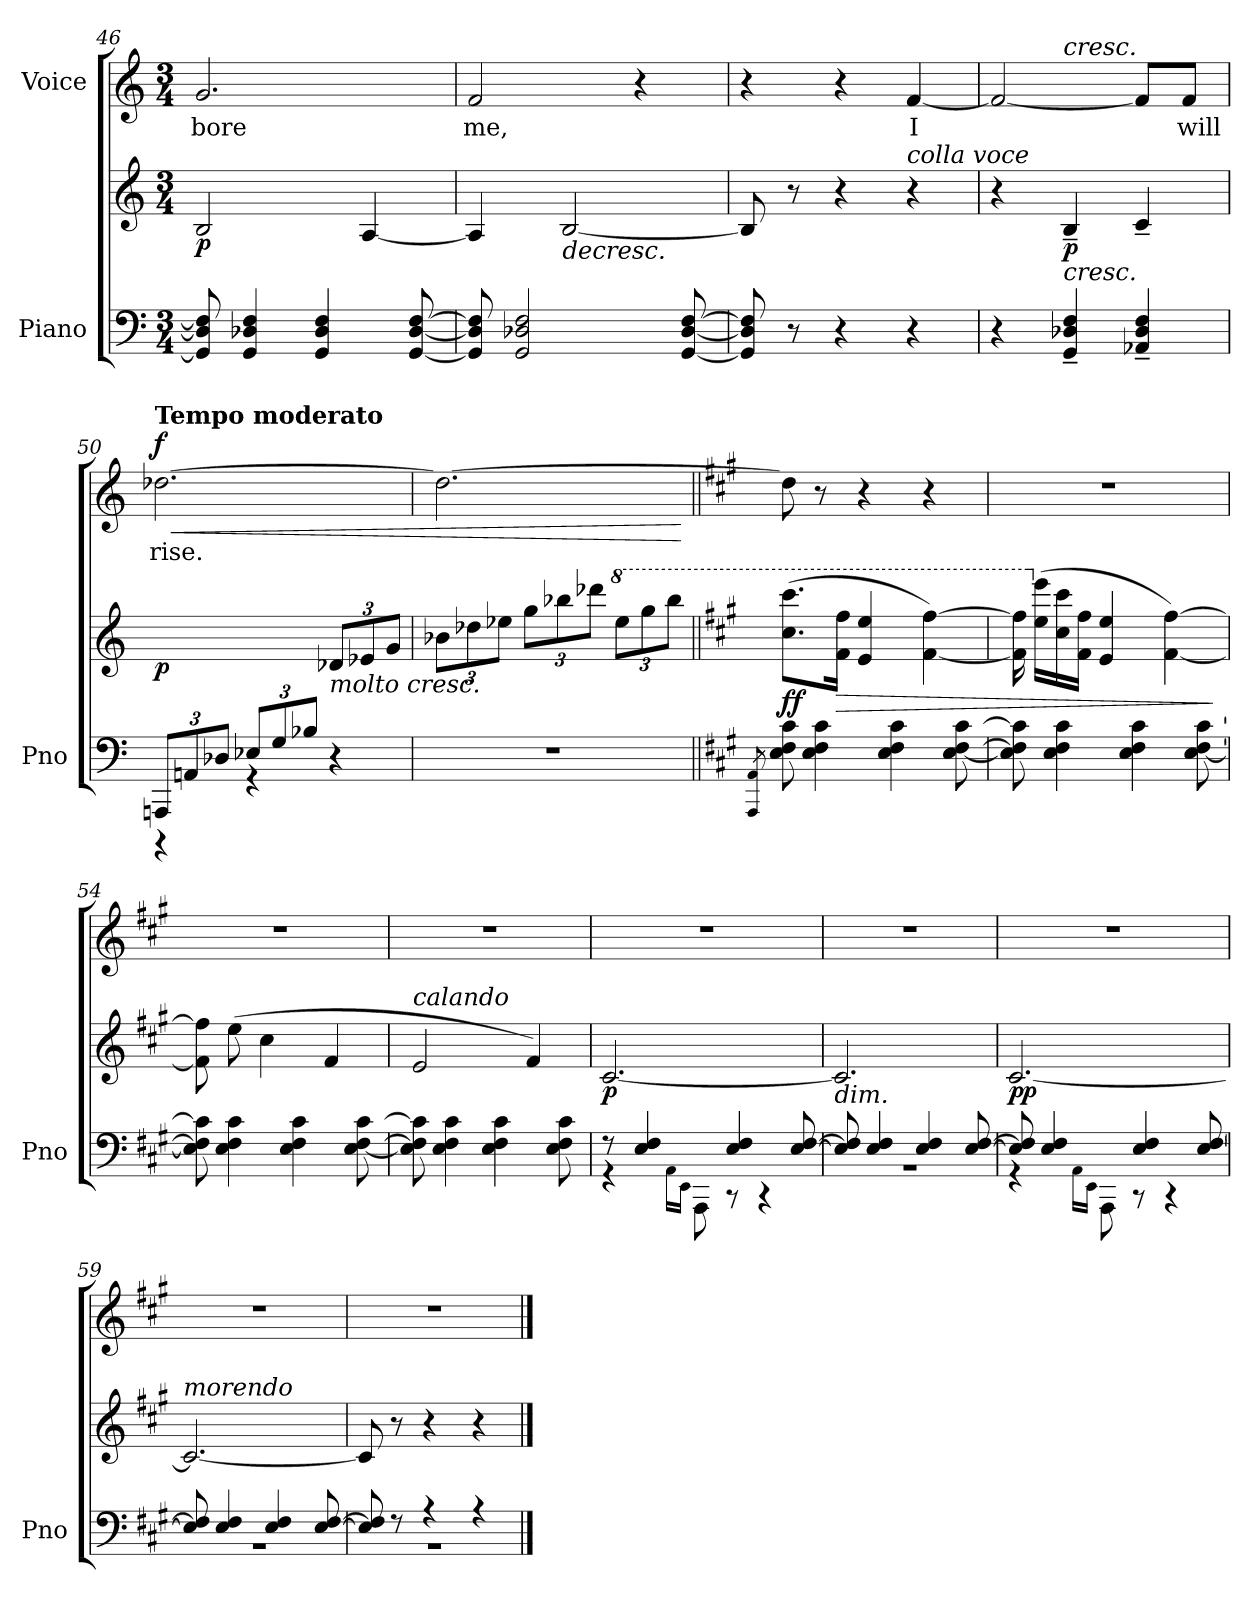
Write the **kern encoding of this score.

**kern	**kern	**dynam	**kern	**text	**dynam
*part2	*part2	*part2	*part1	*part1	*part1
*staff3	*staff2	*staff2/3	*staff1	*staff1	*staff1
*I"Piano	*	*	*I"Voice	*	*
*I'Pno	*	*	*	*	*
*clefF4	*clefG2	*	*clefG2	*	*
*k[]	*k[]	*	*k[]	*	*
*M3/4	*M3/4	*	*M3/4	*	*
=46	=46	=46	=46	=46	=46
!	!	!LO:DY:b	!	!	!
8GG/] 8D-/] 8F/]	2B/	p	2.g/	bore	.
4GG/ 4D-X/ 4F/	.	.	.	.	.
4GG/ 4D-/ 4F/	.	.	.	.	.
.	[4A/	.	.	.	.
[8GG/ [8D-/ [8F/	.	.	.	.	.
=47	=47	=47	=47	=47	=47
8GG/] 8D-/] 8F/]	4A/]	.	2f/	me,	.
2GG/ 2D-X/ 2F/	.	.	.	.	.
!	!	!LO:HP:b	!	!	!
.	[2B/	>	.	.	.
.	.	.	4r	.	.
[8GG/ [8D-/ [8F/	.	.	.	.	.
=48	=48	=48	=48	=48	=48
8GG/] 8D-/] 8F/]	8B/]	.	4r	.	.
8r	8r	.	.	.	.
4r	4r	.	4r	.	.
!	!LO:TX:i:t=colla   voce	!	!	!	!
!	!	!	!	!	!LO:DY:a
!	!	!	!	!	!LO:DY:n=1:a
4r	4r	.	[4f/	I	p other-dynamics
=49	=49	=49	=49	=49	=49
*	*	*	*^	*	*
4r	4r	.	2f/_	4ryy	.	.
!	!	!	!	!LO:TX:a:i:t=cresc.	!	!
!	!	!LO:HP:b	!	!	!	!
!	!	!LO:DY:n=1:b	!	!	!	!
4GG/~ 4D-X/~ 4F/~	4B~/	< p	.	4ryy	.	.
4AA-X/~ 4D-/~ 4F/~	4c~/	.	8f/L]	4ryy	.	.
.	.	.	8f/J	.	will	.
*	*	*	*v	*v	*	*
.	.	]	.	.	.
=50	=50	=50	=50	=50	=50
*Xbrackettup	*	*	*	*	*
*^	*	*	*	*	*
!	!	!	!	!LO:TX:a:B:t=Tempo moderato	!	!
!	!	!	!LO:DY:b	!	!	!LO:HP:b
!	!	!	!	!	!	!LO:DY:n=1:a
(12AAAn/L	4r	2ryy	p	[2.dd-X\	rise.	< f
12AAn/	.	.	.	.	.	.
12D-X/J	.	.	.	.	.	.
12E-X/L	4r	.	.	.	.	.
12G/	.	.	.	.	.	.
12B-X/J	.	.	.	.	.	.
*	*	*Xbrackettup	*	*	*	*
!	!	!LO:TX:b:i:t=molto cresc.	!	!	!	!
4ryy	4r	12d-X/L	.	.	.	.
.	.	12e-X/	.	.	.	.
.	.	12g/J	.	.	.	.
*v	*v	*	*	*	*	*
=51	=51	=51	=51	=51	=51
2.r	12b-X\L	.	2.dd-\_	.	.
.	12dd-X\	.	.	.	.
.	12ee-X\J	.	.	.	.
.	12gg\L	.	.	.	.
.	12bb-X\	.	.	.	.
.	12ddd-X\J	.	.	.	.
*	*8va	*	*	*	*
.	12eee-\L	.	.	.	.
.	12ggg\	.	.	.	.
.	12bbb-\J)	.	.	.	.
.	.	.	.	.	[
=52||	=52||	=52||	=52||	=52||	=52||
*k[f#c#g#]	*k[f#c#g#]	*	*k[f#c#g#]	*	*
8qAAA/ 8qAA/	.	.	.	.	.
!	!	!LO:DY:b	!	!	!
8E\ 8F#\ 8c#\	(8.ccc#\ 8.cccc#\L	ff	8dd-\]	.	.
4E\ 4F#\ 4c#\	.	.	8r	.	.
!	!	!LO:HP:b	!	!	!
.	16ff#\ 16fff#\Jk	>	.	.	.
.	4ee/ 4eee/	.	4r	.	.
4E\ 4F#\ 4c#\	.	.	.	.	.
.	[4ff#\ [4fff#\)	.	4r	.	.
[8E\ [8F#\ [8c#\	.	.	.	.	.
.	.	[	.	.	.
=53	=53	=53	=53	=53	=53
8E\] 8F#\] 8c#\]	16ff#\] 16fff#\]	.	2.r	.	.
*	*X8va	*	*	*	*
.	(16ee\ 16eee\LL	.	.	.	.
4E\ 4F#\ 4c#\	16cc#\ 16ccc#\	.	.	.	.
.	16f#\ 16ff#\JJ	.	.	.	.
.	4e/ 4ee/	.	.	.	.
4E\ 4F#\ 4c#\	.	.	.	.	.
.	[4f#\ [4ff#\)	.	.	.	.
[8E\ [8F#\ [8c#\	.	.	.	.	.
.	.	]	.	.	.
=54	=54	=54	=54	=54	=54
8E\] 8F#\] 8c#\]	8f#\] 8ff#\]	.	2.r	.	.
4E\ 4F#\ 4c#\	(8ee\	.	.	.	.
.	4cc#\	.	.	.	.
4E\ 4F#\ 4c#\	.	.	.	.	.
.	4f#/	.	.	.	.
[8E\ [8F#\ [8c#\	.	.	.	.	.
=55	=55	=55	=55	=55	=55
!	!LO:TX:i:t=calando	!	!	!	!
8E\] 8F#\] 8c#\]	2e/	.	2.r	.	.
4E\ 4F#\ 4c#\	.	.	.	.	.
4E\ 4F#\ 4c#\	.	.	.	.	.
.	4f#/)	.	.	.	.
8E\ 8F#\ 8c#\	.	.	.	.	.
=56	=56	=56	=56	=56	=56
*^	*	*	*	*	*
!	!	!	!LO:DY:b	!	!	!
8r	4r	[2.c#/	p	2.r	.	.
4E/ 4F#/	.	.	.	.	.	.
.	16qAA\LL	.	.	.	.	.
.	16qEE\JJ	.	.	.	.	.
.	8AAA\	.	.	.	.	.
4E/ 4F#/	8r	.	.	.	.	.
.	4r	.	.	.	.	.
[<8E/ [8F#/	.	.	.	.	.	.
=57	=57	=57	=57	=57	=57	=57
!	!	!LO:TX:b:i:t=dim.	!	!	!	!
8E/] 8F#/]	2.r	2.c#/]	.	2.r	.	.
4E/ 4F#/	.	.	.	.	.	.
4E/ 4F#/	.	.	.	.	.	.
[<8E/ [8F#/	.	.	.	.	.	.
=58	=58	=58	=58	=58	=58	=58
!	!	!	!LO:DY:b	!	!	!
8E/] 8F#/]	4r	[2.c#/	pp	2.r	.	.
4E/ 4F#/	.	.	.	.	.	.
.	16qAA\LL	.	.	.	.	.
.	16qEE\JJ	.	.	.	.	.
.	8AAA\	.	.	.	.	.
4E/ 4F#/	8r	.	.	.	.	.
.	4r	.	.	.	.	.
[<8E/ [8F#/	.	.	.	.	.	.
=59	=59	=59	=59	=59	=59	=59
!	!	!LO:TX:i:t=morendo	!	!	!	!
8E/] 8F#/]	2.r	2.c#/_	.	2.r	.	.
4E/ 4F#/	.	.	.	.	.	.
4E/ 4F#/	.	.	.	.	.	.
[<8E/ [8F#/	.	.	.	.	.	.
=60	=60	=60	=60	=60	=60	=60
8E/] 8F#/]	2.r	8c#/]	.	2.r	.	.
8r	.	8r	.	.	.	.
4r	.	4r	.	.	.	.
4r	.	4r	.	.	.	.
*v	*v	*	*	*	*	*
==	==	==	==	==	==
*-	*-	*-	*-	*-	*-
